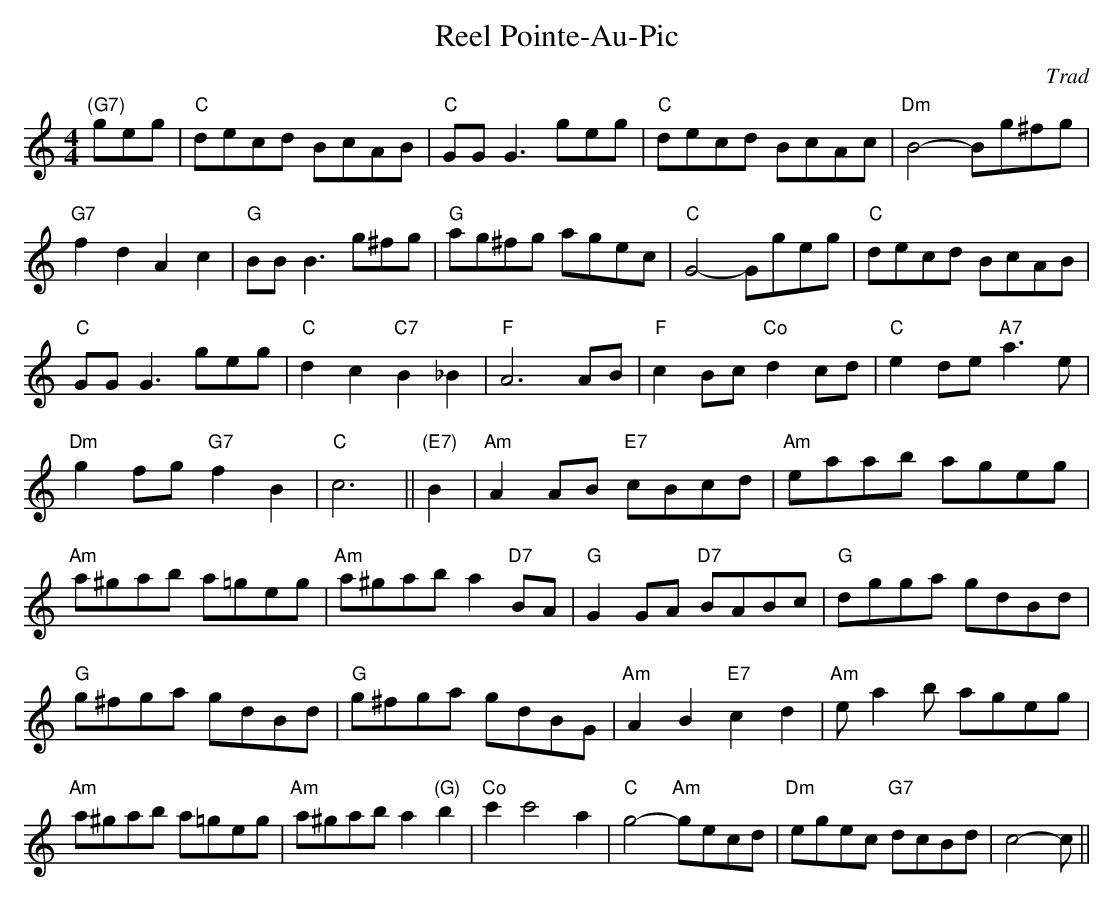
X:1
T:Reel Pointe-Au-Pic
C:Trad
M:4/4
E:10
L:1/8
K:C
"(G7)"geg|"C"decd BcAB|"C"GG G3 geg|"C"decd BcAc|"Dm"B4-Bg^fg|\
"G7"f2 d2 A2 c2|"G"BB B3 g^fg|"G"ag^fg agec|"C"G4-Ggeg|\
"C"decd BcAB|"C"GG G3 geg|"C"d2 c2 "C7"B2 _B2|"F"A6 AB|\
"F"c2 Bc "Co"d2 cd|"C"e2 de "A7"a3 e|"Dm"g2 fg "G7"f2 B2|"C"c6||"(E7)"B2|\
"Am"A2 AB "E7"cBcd|"Am"eaab ageg|"Am"a^gab a=geg|"Am"a^gab a2 "D7"BA|\
"G"G2 GA "D7"BABc|"G"dgga gdBd|"G"g^fga gdBd|"G"g^fga gdBG|\
"Am"A2 B2 "E7"c2 d2|"Am"e a2 b ageg|"Am"a^gab a=geg|"Am"a^gab a2 "(G)"b2|\
"Co"c'2 c'4 a2|"C"g4-"Am"gecd|"Dm"egec "G7"dcBd|c4-c||**
